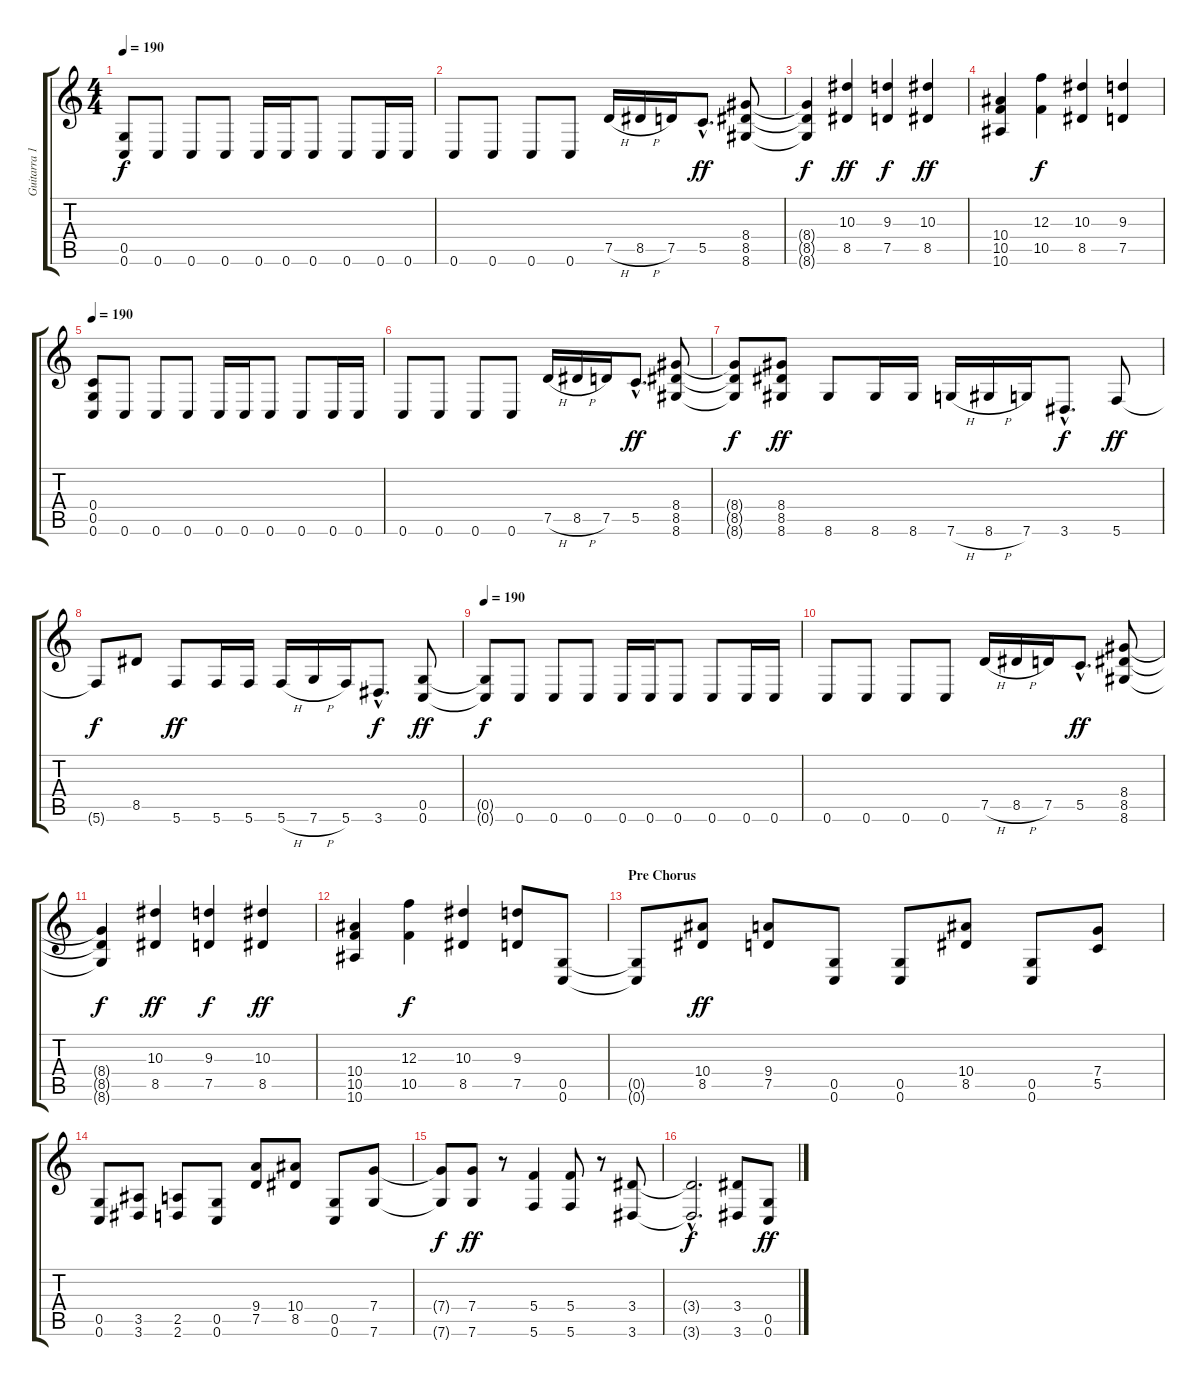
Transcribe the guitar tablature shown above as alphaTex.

\track ("Guitarra 1" "Guitarra 1") {instrument distortionguitar}
\staff {score tabs}
\tuning (D4 A3 F3 C3 G2 C2) {hide}
\ts (4 4)
\tempo 190
\clef g2
\ks c
(0.5{t} 0.6{t}).8{dy f} 0.6.8 0.6.8 0.6.8 0.6.16 0.6.16 0.6.8 0.6.8 0.6.16 0.6.16 |
0.6.8 0.6.8 0.6.8 0.6.8 7.5{h}.16 8.5{h}.16 7.5.16 5.5{hac}.8{d dy ff} (8.4 8.5 8.6).8 |
(8.4{t} 8.5{t} 8.6{t}).4{dy f} (10.3 8.5).4{dy ff} (9.3 7.5).4{dy f} (10.3 8.5).4{dy ff} |
(10.4 10.5 10.6).4 (12.3 10.5).4{dy f} (10.3 8.5).4 (9.3 7.5).4 |
\tempo 190
(0.4 0.5 0.6).8 0.6.8 0.6.8 0.6.8 0.6.16 0.6.16 0.6.8 0.6.8 0.6.16 0.6.16 |
0.6.8 0.6.8 0.6.8 0.6.8 7.5{h}.16 8.5{h}.16 7.5.16 5.5{hac}.8{d dy ff} (8.4 8.5 8.6).8 |
(8.4{t} 8.5{t} 8.6{t}).8{dy f} (8.4 8.5 8.6).8{dy ff} 8.6.8 8.6.16 8.6.16 7.6{h}.16 8.6{h}.16 7.6.16 3.6{hac}.8{d dy f} 5.6.8{dy ff} |
5.6{t}.8{dy f} 8.5.8 5.6.8{dy ff} 5.6.16 5.6.16 5.6{h}.16 7.6{h}.16 5.6.16 3.6{hac}.8{d dy f} (0.5 0.6).8{dy ff} |
\tempo 190
(0.5{t} 0.6{t}).8{dy f} 0.6.8 0.6.8 0.6.8 0.6.16 0.6.16 0.6.8 0.6.8 0.6.16 0.6.16 |
0.6.8 0.6.8 0.6.8 0.6.8 7.5{h}.16 8.5{h}.16 7.5.16 5.5{hac}.8{d dy ff} (8.4 8.5 8.6).8 |
(8.4{t} 8.5{t} 8.6{t}).4{dy f} (10.3 8.5).4{dy ff} (9.3 7.5).4{dy f} (10.3 8.5).4{dy ff} |
(10.4 10.5 10.6).4 (12.3 10.5).4{dy f} (10.3 8.5).4 (9.3 7.5).8 (0.5 0.6).8 |
\section ("" "Pre Chorus")
(0.5{t} 0.6{t}).8 (10.4 8.5).8{dy ff} (9.4 7.5).8 (0.5 0.6).8 (0.5 0.6).8 (10.4 8.5).8 (0.5 0.6).8 (7.4 5.5).8 |
(0.5 0.6).8 (3.5 3.6).8 (2.5 2.6).8 (0.5 0.6).8 (9.4 7.5).8 (10.4 8.5).8 (0.5 0.6).8 (7.4 7.6).8 |
(7.4{t} 7.6{t}).8{dy f} (7.4 7.6).8{dy ff} r.8 (5.4 5.6).4 (5.4 5.6).8 r.8 (3.4 3.6).8 |
(3.4{hac t} 3.6{hac t}).2{d dy f} (3.4 3.6).8 (0.5 0.6).8{dy ff}
